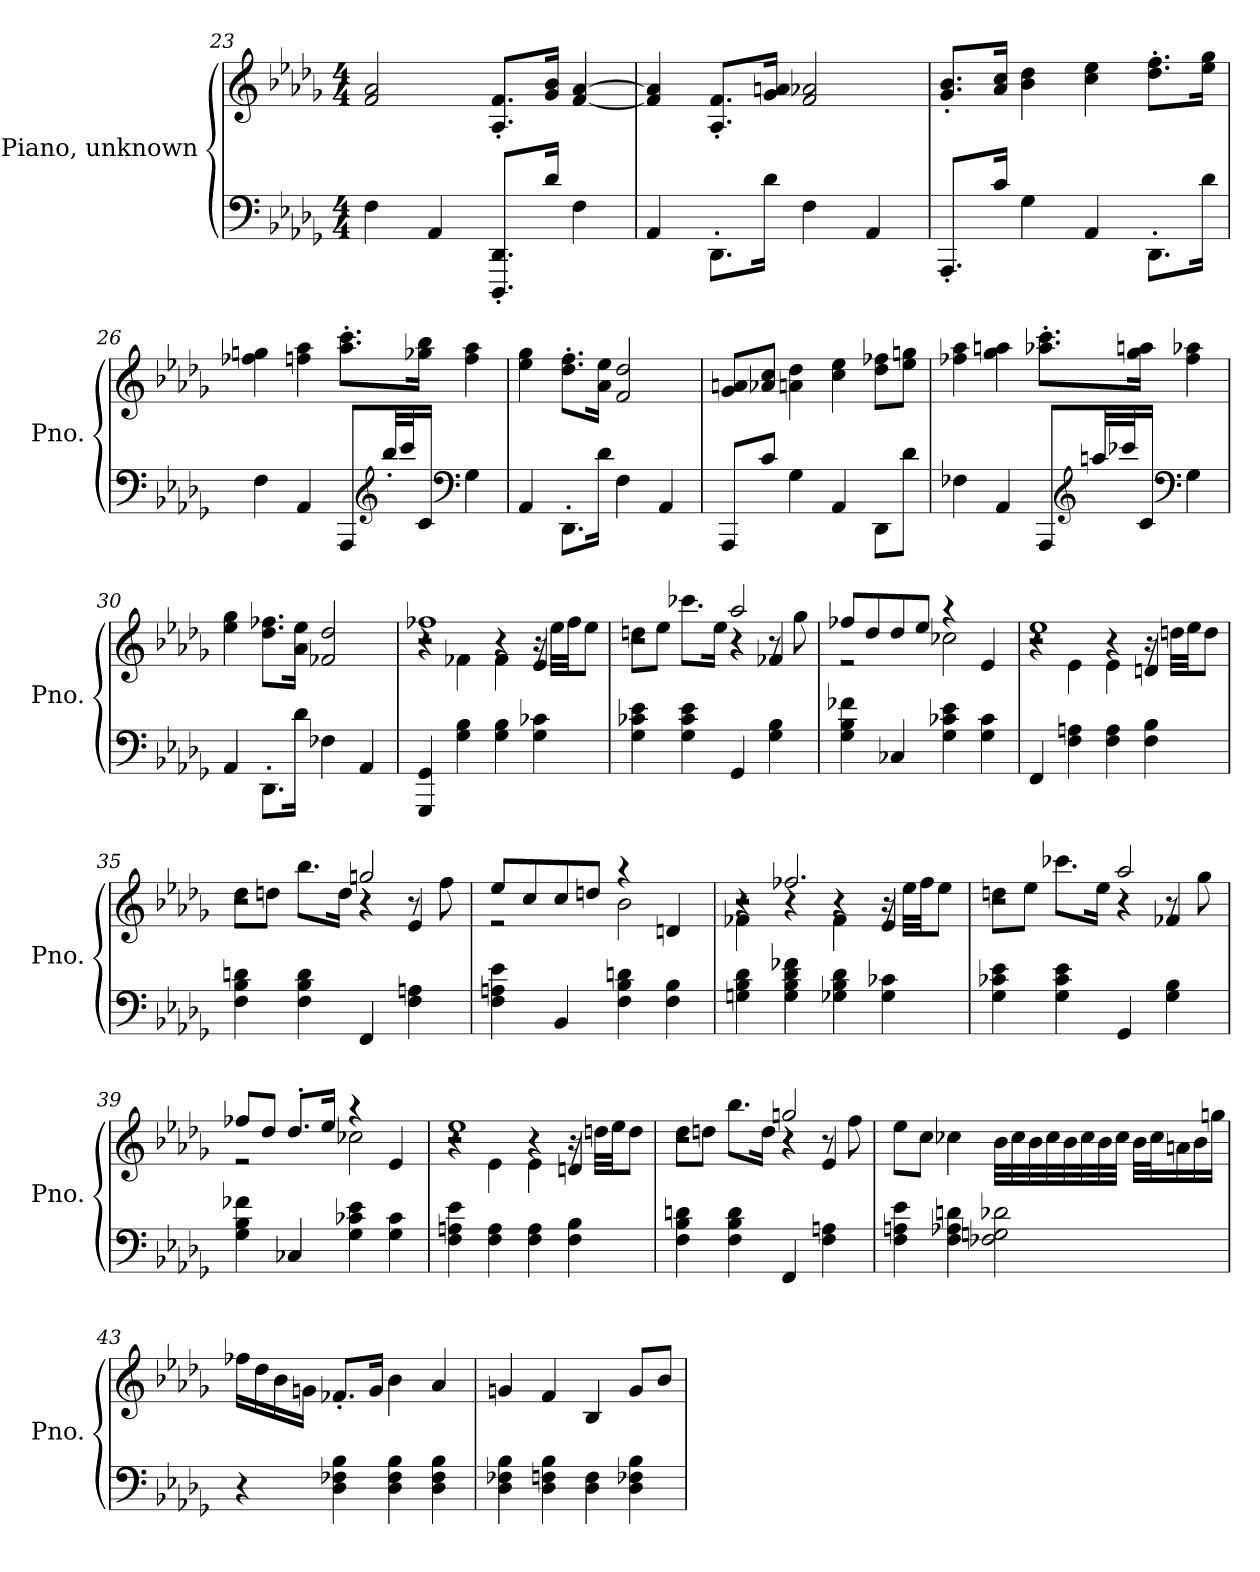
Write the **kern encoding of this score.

**kern	**kern
*part1	*part1
*staff2	*staff1
*I"Piano, unknown	*
*I'Pno.	*
*clefF4	*clefG2
*k[b-e-a-d-g-]	*k[b-e-a-d-g-]
*M4/4	*M4/4
=23	=23
4F\	2f/ 2a-/
4AA-/	.
8.DDD-/' 8.DD-/'L	8.A-/' 8.f/'L
16d-/Jk	16g-/ 16b-/Jk
4F\	[4f/ [4a-/
!!LO:LB:g=z
=24	=24
4AA-/	4f/] 4a-/]
8.DD-'\L	8.A-/' 8.f/'L
16d-\Jk	16g-/ 16an/Jk
4F\	2f/ 2a-X/
4AA-/	.
=25	=25
8.AAA-'/L	8.g-/' 8.b-/'L
16c/Jk	16a-/ 16cc/Jk
4G-\	4b-\ 4dd-\
4AA-/	4cc\ 4ee-\
8.DD-'\L	8.dd-\' 8.ff\'L
16d-\Jk	16ee-\ 16gg-\Jk
=26	=26
4F\	4ff-X\ 4ggn\
4AA-/	4ffn\ 4aa-\
8AAA-/L	8.aa-\' 8.ccc\'L
*clefG2	*
32bb-'/LL	.
32ccc/J	.
16c/JJ	16gg-X\ 16bb-\Jk
*clefF4	*
4G-\	4ff\ 4aa-\
=27	=27
4AA-/	4ee-\ 4gg-\
8.DD-'\L	8.dd-\' 8.ff\'L
16d-\Jk	16a-\ 16ee-\Jk
4F\	2f/ 2dd-/
4AA-/	.
!!LO:PB:g=z
=28	=28
8AAA-/L	8g-/ 8an/L
8c/J	8a-X/ 8cc/J
4G-\	4an\ 4dd-\
4AA-/	4cc\ 4ee-\
8DD-\L	8dd-\ 8ff-X\L
8d-\J	8ee-\ 8ggn\J
=29	=29
4F-X\	4ff-X\ 4aa-\
4AA-/	4gg-\ 4aan\
8AAA-/L	8.aa-X\' 8.ccc\'L
*clefG2	*
32aan/LL	.
32ccc-X/J	.
16c/JJ	16gg-\ 16aan\Jk
*clefF4	*
4G-\	4ff-\ 4aa-X\
=30	=30
4AA-/	4ee-\ 4gg-\
8.DD-'\L	8.dd-\ 8.ff-X\L
16d-\Jk	16a-\ 16ee-\Jk
4F-X\	2f-X/ 2dd-/
4AA-/	.
=31	=31
*	*^
*	*	*^
4GGG-/ 4GG-/	1ff-X	4r	2r
4G-\ 4B-\	.	4f-X\	.
4G-\ 4B-\	.	4f-\	4r
4G-\ 4c-X\	.	16r	4e-/
.	.	32ee-\LLL	.
.	.	32ff-\JJ	.
.	.	8ee-\J	.
!!LO:LB:g=z	!!	!!
=32	=32	=32	=32
4G-\ 4c-X\ 4e-\	2r	8ddn\L	2r
.	.	8ee-\J	.
4G-\ 4c-\ 4e-\	.	8.ccc-X\L	.
.	.	16ee-\Jk	.
4GG-/	2aa-/	4r	4r
4G-\ 4B-\	.	8r	4f-X/
.	.	8gg-\	.
*	*	*v	*v
=33	=33	=33
4G-\ 4B-\ 4f-X\	8ff-X/L	2r
.	8dd-/	.
4C-X/	8dd-/	.
.	8ee-/J	.
4G-\ 4c-X\ 4e-\	4r	2cc-X\
4G-\ 4c-\	4e-/	.
=34	=34	=34
*	*	*^
4FF/	1ee-	4r	2r
4F\ 4An\	.	4e-\	.
4F\ 4A\	.	4e-\	4r
4F\ 4B-\	.	16r	4dn/
.	.	32ddn\LLL	.
.	.	32ee-\JJ	.
.	.	8dd\J	.
=35	=35	=35	=35
4F\ 4B-\ 4dn\	2r	8dd-\L	2r
.	.	8ddn\J	.
4F\ 4B-\ 4d\	.	8.bb-\L	.
.	.	16dd\Jk	.
4FF/	2ggn/	4r	4r
4F\ 4An\	.	8r	4e-/
.	.	8ff\	.
*	*	*v	*v
!!LO:LB:g=z
=36	=36	=36
4F\ 4An\ 4e-\	8ee-/L	2r
.	8cc/	.
4BB-/	8cc/	.
.	8ddn/J	.
4F\ 4B-\ 4dn\	4r	2b-\
4F\ 4B-\	4dn/	.
=37	=37	=37
*	*	*^
4Gn\ 4B-\ 4d-\	4r	4f-X\	2r
4G\ 4B-\ 4d-\ 4f-X\	2.ff-X/	4r	.
4G-X\ 4B-\ 4d-\	.	4f-\	4r
4G-\ 4c-X\	.	16r	4e-/
.	.	32ee-\LLL	.
.	.	32ff-\JJ	.
.	.	8ee-\J	.
=38	=38	=38	=38
4G-\ 4c-X\ 4e-\	2r	8ddn\L	2r
.	.	8ee-\J	.
4G-\ 4c-\ 4e-\	.	8.ccc-X\L	.
.	.	16ee-\Jk	.
4GG-/	2aa-/	4r	4r
4G-\ 4B-\	.	8r	4f-X/
.	.	8gg-\	.
*	*	*v	*v
=39	=39	=39
4G-\ 4B-\ 4f-X\	8ff-X/L	2r
.	8dd-/J	.
4C-X/	8.dd-'/L	.
.	16ee-/Jk	.
4G-\ 4c-X\ 4e-\	4r	2cc-X\
4G-\ 4c-\	4e-/	.
!!LO:LB:g=z
=40	=40	=40
*	*	*^
4F\ 4An\ 4e-\	1ee-	4r	2r
4F\ 4A\	.	4e-\	.
4F\ 4A\	.	4e-\	4r
4F\ 4B-\	.	16r	4dn/
.	.	32ddn\LLL	.
.	.	32ee-\JJ	.
.	.	8dd\J	.
=41	=41	=41	=41
4F\ 4B-\ 4dn\	2r	8dd-\L	2r
.	.	8ddn\J	.
4F\ 4B-\ 4d\	.	8.bb-\L	.
.	.	16dd\Jk	.
4FF/	2ggn/	4r	4r
4F\ 4An\	.	8r	4e-/
.	.	8ff\	.
*	*v	*v	*v
=42	=42
4F\ 4An\ 4e-\	8ee-\L
.	8cc\J
4F\ 4A-X\ 4dn\	4cc-X\
2F-X\ 2Gn\ 2d-X\	32b-\LLL
.	32cc-\
.	32b-\
.	32cc-\
.	32b-\
.	32cc-\
.	32b-\
.	32cc-\JJJ
.	32b-\LLL
.	32cc-\J
.	16an\
.	16b-\
.	16ggn\JJ
!!LO:LB:g=z
=43	=43
4r	16ff-X\LL
.	16dd-\
.	16b-\
.	16gn\JJ
4D-\ 4F-X\ 4B-\	8.f-X'/L
.	16g/Jk
4D-\ 4F-\ 4B-\	4b-\
4D-\ 4F-\ 4B-\	4a-/
=44	=44
4D-\ 4F-X\ 4B-\	4gn/
4D-\ 4Fn\ 4B-\	4f/
4D-\ 4F\	4B-/
4D-\ 4F-X\ 4B-\	8g/L
.	8b-/J
=	=
*-	*-
